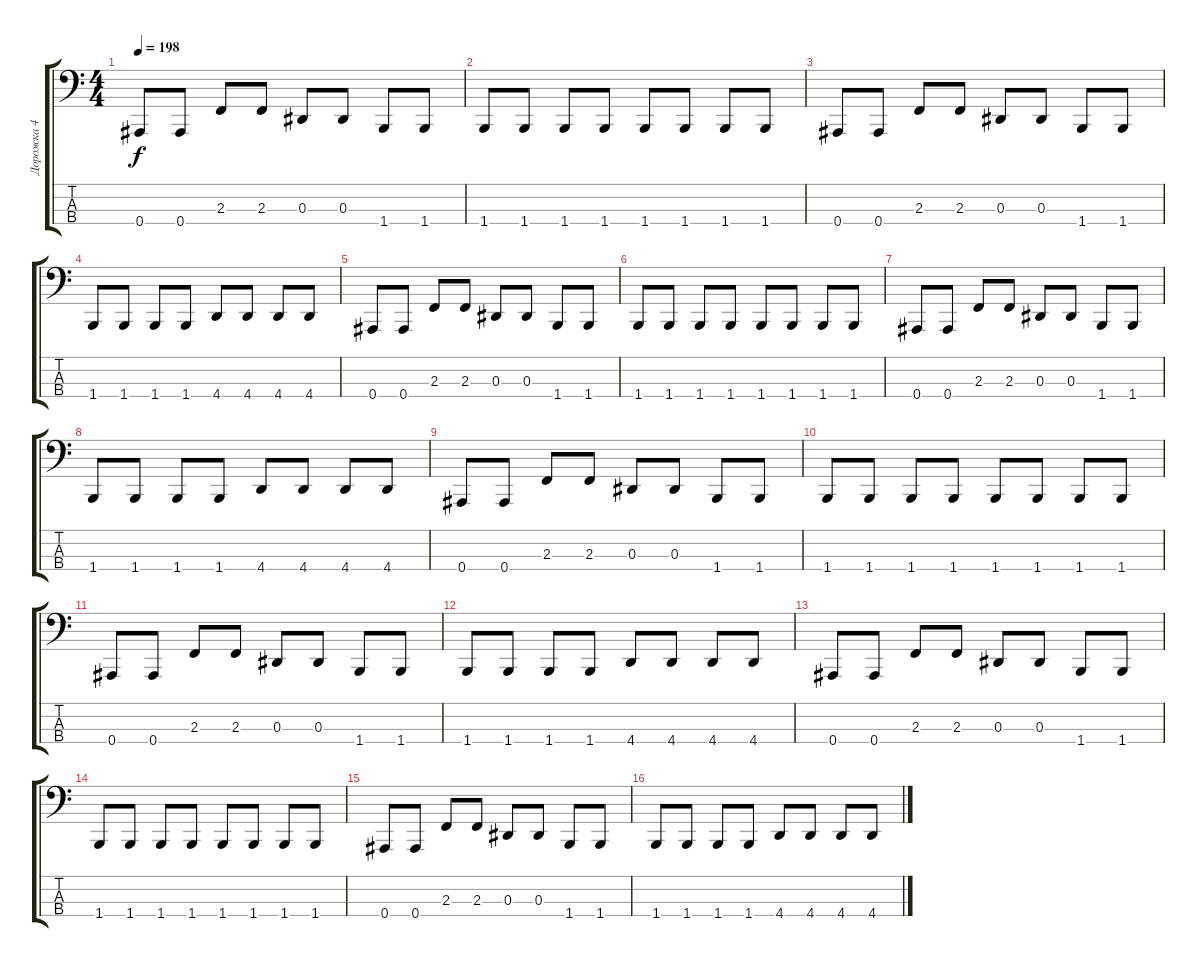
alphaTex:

\track ("Дорожка 4" "Дорожка 4") {instrument electricbassfinger}
\staff {score tabs}
\tuning (Db2 Ab1 Eb1 Bb0) {hide}
\ts (4 4)
\tempo 198
\clef f4
\ks c
0.4.8{dy f} 0.4.8 2.3.8 2.3.8 0.3.8 0.3.8 1.4.8 1.4.8 |
1.4.8 1.4.8 1.4.8 1.4.8 1.4.8 1.4.8 1.4.8 1.4.8 |
0.4.8 0.4.8 2.3.8 2.3.8 0.3.8 0.3.8 1.4.8 1.4.8 |
1.4.8 1.4.8 1.4.8 1.4.8 4.4.8 4.4.8 4.4.8 4.4.8 |
0.4.8 0.4.8 2.3.8 2.3.8 0.3.8 0.3.8 1.4.8 1.4.8 |
1.4.8 1.4.8 1.4.8 1.4.8 1.4.8 1.4.8 1.4.8 1.4.8 |
0.4.8 0.4.8 2.3.8 2.3.8 0.3.8 0.3.8 1.4.8 1.4.8 |
1.4.8 1.4.8 1.4.8 1.4.8 4.4.8 4.4.8 4.4.8 4.4.8 |
0.4.8 0.4.8 2.3.8 2.3.8 0.3.8 0.3.8 1.4.8 1.4.8 |
1.4.8 1.4.8 1.4.8 1.4.8 1.4.8 1.4.8 1.4.8 1.4.8 |
0.4.8 0.4.8 2.3.8 2.3.8 0.3.8 0.3.8 1.4.8 1.4.8 |
1.4.8 1.4.8 1.4.8 1.4.8 4.4.8 4.4.8 4.4.8 4.4.8 |
0.4.8 0.4.8 2.3.8 2.3.8 0.3.8 0.3.8 1.4.8 1.4.8 |
1.4.8 1.4.8 1.4.8 1.4.8 1.4.8 1.4.8 1.4.8 1.4.8 |
0.4.8{volume 14} 0.4.8 2.3.8 2.3.8 0.3.8 0.3.8 1.4.8 1.4.8 |
1.4.8{volume 13} 1.4.8 1.4.8 1.4.8 4.4.8 4.4.8 4.4.8 4.4.8
